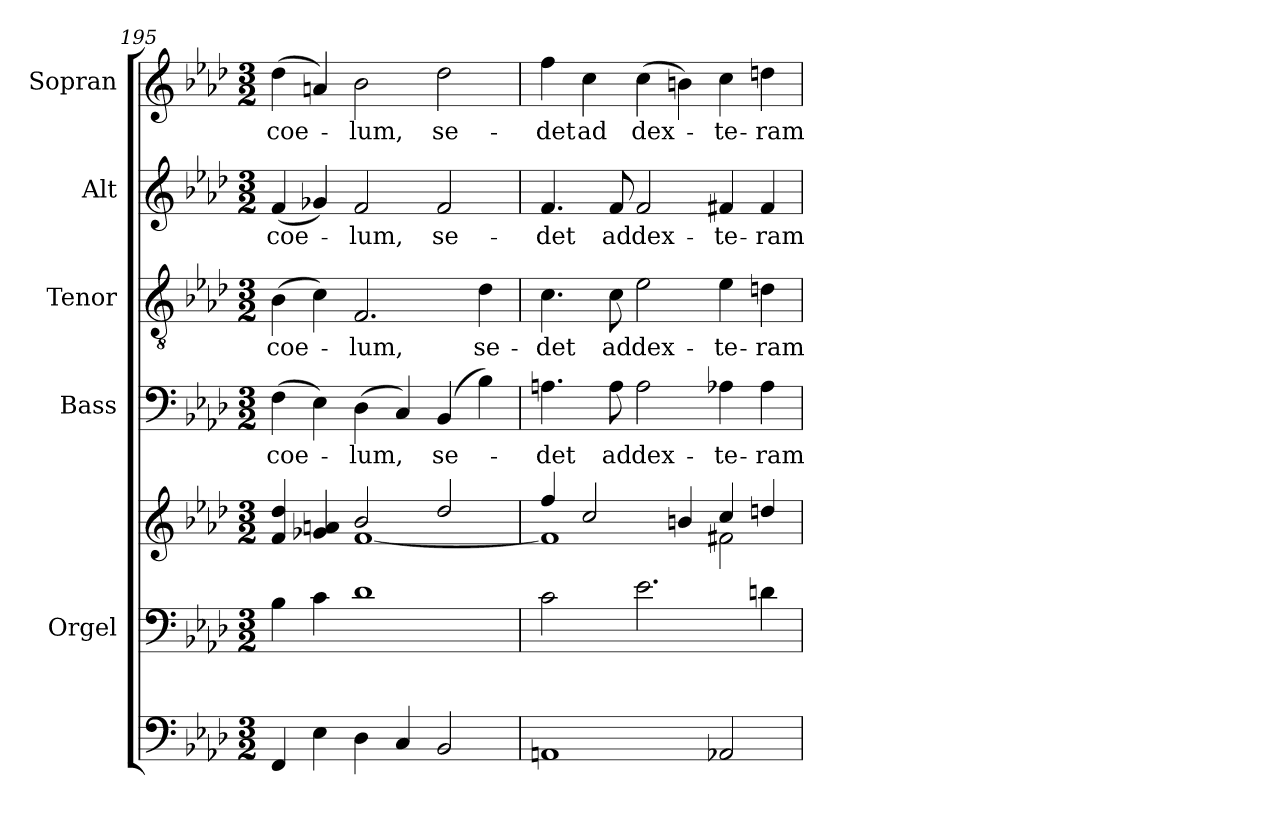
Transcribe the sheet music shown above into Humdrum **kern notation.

**kern	**kern	**kern	**kern	**text	**kern	**text	**kern	**text	**kern	**text
*part6	*part5	*part5	*part4	*part4	*part3	*part3	*part2	*part2	*part1	*part1
*staff7	*staff6	*staff5	*staff4	*staff4	*staff3	*staff3	*staff2	*staff2	*staff1	*staff1
*	*I"Orgel	*	*I"Bass	*	*I"Tenor	*	*I"Alt	*	*I"Sopran	*
*	*I'Org.	*	*I'B	*	*I'T	*	*I'A	*	*I'S	*
*clefF4	*clefF4	*clefG2	*clefF4	*	*clefGv2	*	*clefG2	*	*clefG2	*
*ITrd7c12	*	*	*	*	*	*	*	*	*	*
*k[b-e-a-d-]	*k[b-e-a-d-]	*k[b-e-a-d-]	*k[b-e-a-d-]	*	*k[b-e-a-d-]	*	*k[b-e-a-d-]	*	*k[b-e-a-d-]	*
*A-:	*A-:	*A-:	*A-:	*	*A-:	*	*A-:	*	*A-:	*
*M3/2	*M3/2	*M3/2	*M3/2	*	*M3/2	*	*M3/2	*	*M3/2	*
=195	=195	=195	=195	=195	=195	=195	=195	=195	=195	=195
*	*	*^	*	*	*	*	*	*	*	*
!	!	!	!	!	!LO:LY:b	!	!LO:LY:b	!	!LO:LY:b	!	!LO:LY:b
4FFF/	4B-\	4f/ 4dd-/	2ryy	(>4F\	coe-	(>4B-\	coe-	(<4f/	coe-	(>4dd-\	coe-
4EE-\	4c\	4g-X/ 4an/	.	4E-\)	.	4c\)	.	4g-X/)	.	4an/)	.
!	!	!	!	!	!LO:LY:b	!	!LO:LY:b	!	!LO:LY:b	!	!LO:LY:b
4DD-\	1d-	2b-/	[<1f	(>4D-\	-lum,	2.F/	-lum,	2f/	-lum,	2b-\	-lum,
4CC/	.	.	.	4C/)	.	.	.	.	.	.	.
!	!	!	!	!	!LO:LY:b	!	!	!	!LO:LY:b	!	!LO:LY:b
2BBB-/	.	2dd-/	.	(4BB-/	se-	.	.	2f/	se-	2dd-\	se-
!	!	!	!	!	!	!	!LO:LY:b	!	!	!	!
.	.	.	.	4B-\)	.	4d-\	se-	.	.	.	.
=196	=196	=196	=196	=196	=196	=196	=196	=196	=196	=196	=196
!	!	!	!	!	!LO:LY:b	!	!LO:LY:b	!	!LO:LY:b	!	!LO:LY:b
1AAAn	2c\	4ff/	1f]	4.An\	-det	4.c\	-det	4.f/	-det	4ff\	-det
!	!	!	!	!	!	!	!	!	!	!	!LO:LY:b
.	.	2cc/	.	.	.	.	.	.	.	4cc\	ad
!	!	!	!	!	!LO:LY:b	!	!LO:LY:b	!	!LO:LY:b	!	!
.	.	.	.	8A\	ad	8c\	ad	8f/	ad	.	.
!	!	!	!	!	!LO:LY:b	!	!LO:LY:b	!	!LO:LY:b	!	!LO:LY:b
.	2.e-\	.	.	2A\	dex-	2e-\	dex-	2f/	dex-	(>4cc\	dex-
.	.	4bn/	.	.	.	.	.	.	.	4bn\)	.
!	!	!	!	!	!LO:LY:b	!	!LO:LY:b	!	!LO:LY:b	!	!LO:LY:b
2AAA-X/	.	4cc/	2f#X\	4A-X\	-te-	4e-\	-te-	4f#X/	-te-	4cc\	-te-
!	!	!	!	!	!LO:LY:b	!	!LO:LY:b	!	!LO:LY:b	!	!LO:LY:b
.	4dn\	4ddn/	.	4A-\	-ram	4dn\	-ram	4f#/	-ram	4ddn\	-ram
*	*	*v	*v	*	*	*	*	*	*	*	*
=	=	=	=	=	=	=	=	=	=	=
*-	*-	*-	*-	*-	*-	*-	*-	*-	*-	*-
